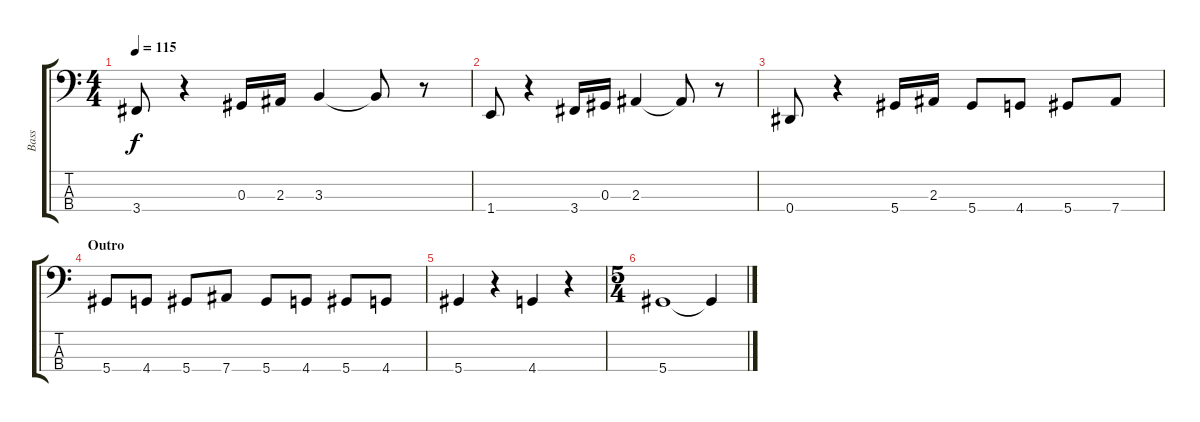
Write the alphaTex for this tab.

\track ("Bass" "Bass") {instrument electricbassfinger}
\staff {score tabs}
\tuning (Gb2 Db2 Ab1 Eb1) {hide}
\ts (4 4)
\tempo 115
\clef f4
\ks c
3.4.8{dy f} r.4 0.3.16 2.3.16 3.3.4 3.3{t}.8 r.8 |
1.4.8 r.4 3.4.16 0.3.16 2.3.4 2.3{t}.8 r.8 |
0.4.8 r.4 5.4.16 2.3.16 5.4.8 4.4.8 5.4.8 7.4.8 |
\section ("" "Outro")
5.4.8 4.4.8 5.4.8 7.4.8 5.4.8 4.4.8 5.4.8 4.4.8 |
5.4.4 r.4 4.4.4 r.4 |
\ts (5 4)
5.4.1 5.4{t}.4
